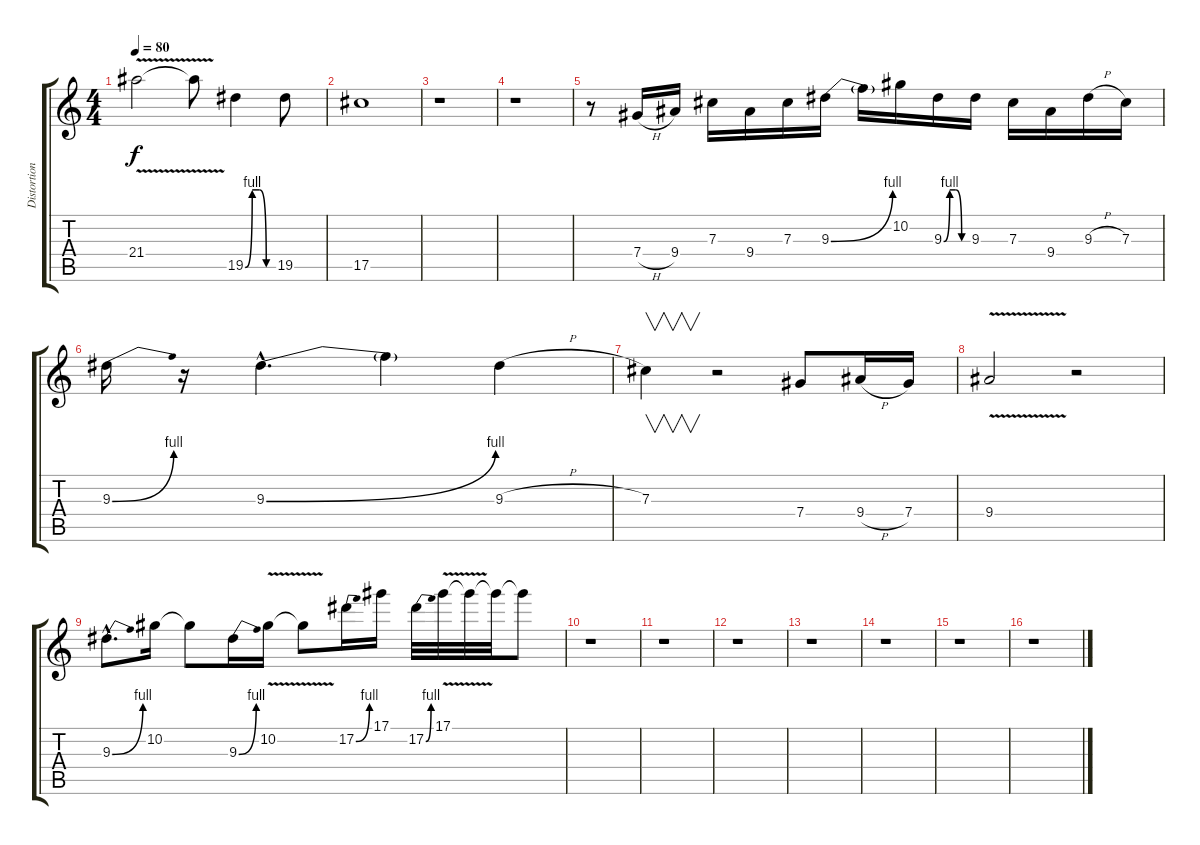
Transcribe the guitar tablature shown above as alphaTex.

\track ("Distortion Guitar" "Distortion") {instrument distortionguitar}
\staff {score tabs}
\tuning (Eb4 Bb3 Gb3 Db3 Ab2 Eb2) {hide}
\ts (4 4)
\tempo 80
\clef g2
\ks c
21.4{v}.2{dy f} 21.4{t}.8 19.5{be (custom 0 0 15 4 30 4 45 0 60 0)}.4 19.5.8 |
17.5.1 |
r.1 |
r.1 |
r.8 7.4{h}.16 9.4.16 7.3.16 9.4.16 7.3.16 9.3{be (bend 0 0 60 4)}.16 9.3{t}.16 10.2.16 9.3{be (custom 0 0 15 4 30 4 45 0 60 0)}.16 9.3.16 7.3.16 9.4.16 9.3{h}.16 7.3.16 |
9.3{be (bend 0 0 60 4)}.16 r.16 9.3{be (bend 0 0 60 4) hac}.4{d} 9.3{t}.4 9.3{h}.4 |
7.3.4{v} r.2 7.4.8 9.4{h}.16 7.4.16 |
9.4{v}.2 r.2 |
9.3{be (bend 0 0 60 4) hac}.8{d} 10.2.16 10.2{t}.8 9.3{be (bend 0 0 60 4)}.16 10.2{v}.16 10.2{t}.8 17.2{be (bend 0 0 60 4)}.16 17.1.16 17.2{be (bend 0 0 60 4)}.32 17.1{v}.32 17.1{t}.32 17.1{t}.32 17.1{t}.8 |
r.1 |
r.1 |
r.1 |
r.1 |
r.1 |
r.1 |
r.1
